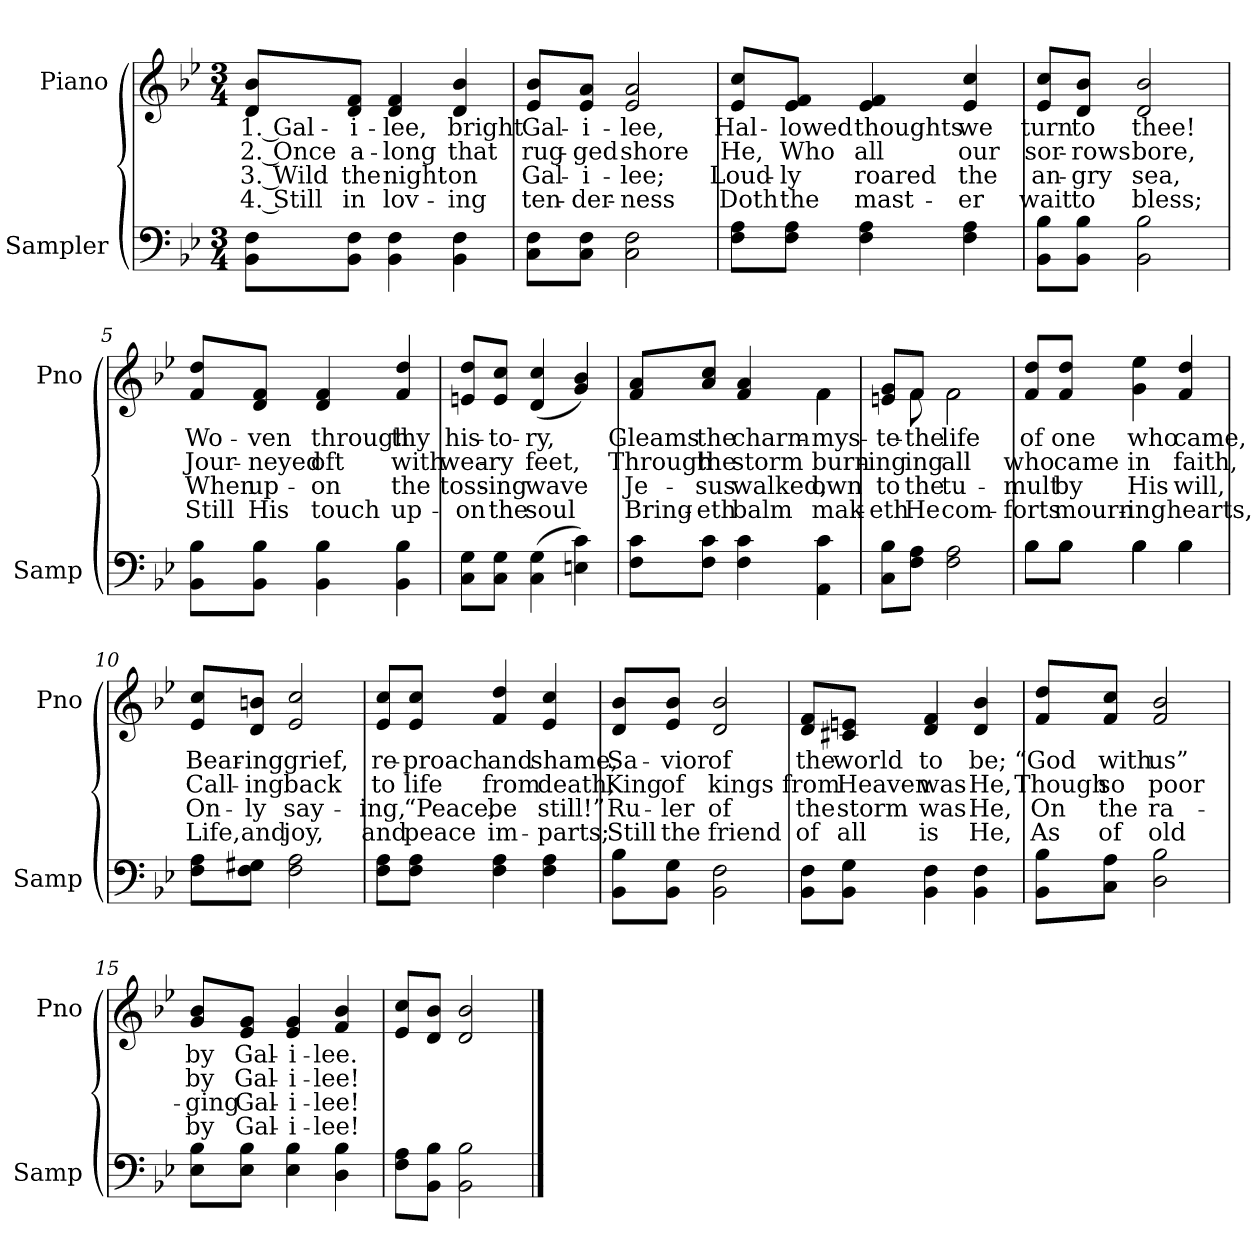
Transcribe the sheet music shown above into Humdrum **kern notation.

**kern	**kern	**text	**text	**text	**text
*part2	*part1	*part1	*part1	*part1	*part1
*staff2	*staff1	*staff1	*staff1	*staff1	*staff1
*I"Sampler	*I"Piano	*	*	*	*
*I'Samp	*I'Pno	*	*	*	*
*clefF4	*clefG2	*	*	*	*
*k[b-e-]	*k[b-e-]	*	*	*	*
*B-:	*B-:	*	*	*	*
*M3/4	*M3/4	*	*	*	*
=1	=1	=1	=1	=1	=1
8BB-\ 8F\L	8d/ 8b-/L	1. Gal-	2. Once	3. Wild	4. Still
8BB-\ 8F\J	8d/ 8f/J	-i-	a-	the	in
4BB- 4F	4d/ 4f/	-lee,	-long	night	lov-
4BB- 4F	4d 4b-	bright	that	on	-ing
=2	=2	=2	=2	=2	=2
8C\ 8F\L	8e-/ 8b-/L	Gal-	rug-	Gal-	ten-
8C\ 8F\J	8e-/ 8a/J	-i-	-ged	-i-	-der-
2C 2F	2e- 2a	-lee,	shore	-lee;	-ness
=3	=3	=3	=3	=3	=3
8F\ 8A\L	8e-/ 8cc/L	Hal-	He,	Loud-	Doth
8F\ 8A\J	8e-/ 8f/J	-lowed	Who	-ly	the
4F 4A	4e- 4f	thoughts	all	roared	mast-
4F 4A	4e- 4cc	we	our	the	-er
=4	=4	=4	=4	=4	=4
8BB-\ 8B-\L	8e-/ 8cc/L	turn	sor-	an-	wait
8BB-\ 8B-\J	8d/ 8b-/J	to	-rows	-gry	to
2BB- 2B-	2d 2b-	thee!	bore,	sea,	bless;
=5	=5	=5	=5	=5	=5
8BB-\ 8B-\L	8f/ 8dd/L	Wo-	Jour-	When	Still
8BB-\ 8B-\J	8d/ 8f/J	-ven	-neyed	up-	His
4BB- 4B-	4d 4f	through	oft	-on	touch
4BB- 4B-	4f 4dd	thy	with	the	up-
=6	=6	=6	=6	=6	=6
8C\ 8G\L	8en/ 8dd/L	his-	wea-	toss-	-on
8C\ 8G\J	8e/ 8cc/J	-to-	-ry	-ing	the
(4C 4G	(4d 4cc	-ry,	feet,	wave	soul
4En 4c)	4g 4b-)	.	.	.	.
=7	=7	=7	=7	=7	=7
*	*^	*	*	*	*
8F\ 8c\L	8f/ 8a/L	2ryy	Gleams	Through	Je-	Bring-
8F\ 8c\J	8a/ 8cc/J	.	the	the	-sus	-eth
4F 4c	4f 4a	.	charm-	storm	walked,	balm
4AA 4c	4f\	4f	mys-	burn-	own	mak-
=8	=8	=8	=8	=8	=8	=8
8C\ 8B-\L	8en/ 8g/L	8ryy	-te-	-ing	to	-eth
8F\ 8A\J	8f/J	8f	the	-ing	the	He
2F 2A	2f\	2f	life	all	tu-	com-
*	*v	*v	*	*	*	*
=9	=9	=9	=9	=9	=9
*^	*	*	*	*	*
8B-\L	8B-\L	8f/ 8dd/L	of	who	-mult	-forts
8B-\J	8B-\J	8f/ 8dd/J	one	came	by	mourn-
4B-\	4B-	4g 4ee-	who	in	His	-ing
4B-\	4B-	4f 4dd	came,	faith,	will,	hearts,
*v	*v	*	*	*	*	*
=10	=10	=10	=10	=10	=10
8F\ 8A\L	8e-/ 8cc/L	Bear-	Call-	On-	Life,
8F\ 8G#X\J	8d/ 8bn/J	-ing	-ing	-ly	and
2F 2A	2e- 2cc	grief,	back	say-	joy,
=11	=11	=11	=11	=11	=11
8F\ 8A\L	8e-/ 8cc/L	re-	to	-ing,	and
8F\ 8A\J	8e-/ 8cc/J	-proach	life	“Peace,	peace
4F 4A	4f 4dd	and	from	be	im-
4F 4A	4e-/ 4cc/	shame,	death;	still!”	-parts;
=12	=12	=12	=12	=12	=12
8BB-\ 8B-\L	8d/ 8b-/L	Sa-	King	Ru-	Still
8BB-\ 8G\J	8e-/ 8b-/J	-vior	of	-ler	the
2BB- 2F	2d 2b-	of	kings	of	friend
=13	=13	=13	=13	=13	=13
8BB-\ 8F\L	8d/ 8f/L	the	from	the	of
8BB-\ 8G\J	8c#X/ 8en/J	world	Heaven	storm	all
4BB- 4F	4d 4f	to	was	was	is
4BB- 4F	4d 4b-	be;	He,	He,	He,
=14	=14	=14	=14	=14	=14
8BB-\ 8B-\L	8f/ 8dd/L	“God	Though	On	As
8C\ 8A\J	8f/ 8cc/J	with	so	the	of
2D 2B-	2f 2b-	us”	poor	ra-	old
=15	=15	=15	=15	=15	=15
8E-\ 8B-\L	8g/ 8b-/L	by	by	-ging	by
8E-\ 8B-\J	8e-/ 8g/J	Gal-	Gal-	Gal-	Gal-
4E- 4B-	4e- 4g	-i-	-i-	-i-	-i-
4D 4B-	4f 4b-	-lee.	-lee!	-lee!	-lee!
=16	=16	=16	=16	=16	=16
8F\ 8A\L	8e-/ 8cc/L	.	.	.	.
8BB-\ 8B-\J	8d/ 8b-/J	.	.	.	.
2BB- 2B-	2d 2b-	.	.	.	.
==	==	==	==	==	==
*-	*-	*-	*-	*-	*-
